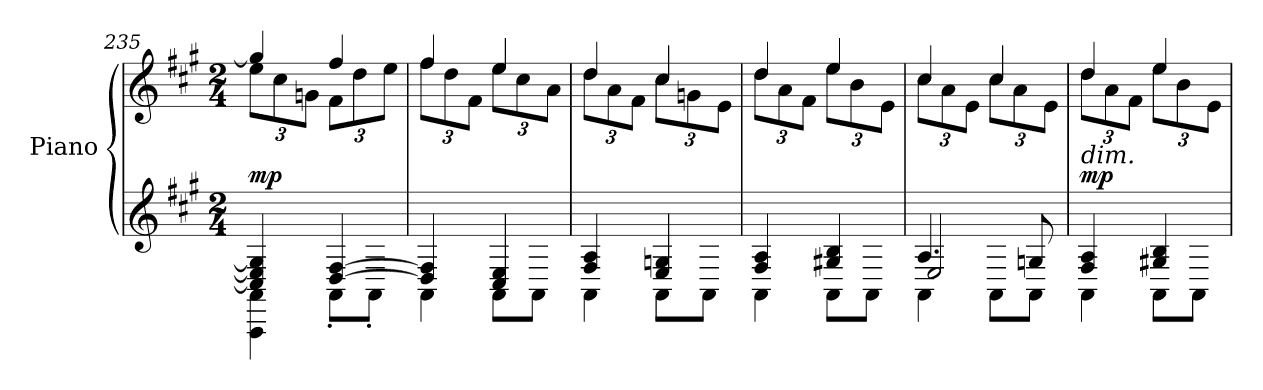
**kern	**kern	**dynam
*part1	*part1	*part1
*staff2	*staff1	*staff1/2
*I"Piano	*	*
*I'Pno	*	*
*clefG2	*clefG2	*
*k[f#c#g#]	*k[f#c#g#]	*
*M2/4	*M2/4	*
=235	=235	=235
*^	*^	*
*	*	*	*Xbrackettup	*
!	!	!	!	!LO:DY:a=2
4C#/] 4E/] 4G/]	4AAA\ 4AA\	4gg/]	12ee\L	mp
.	.	.	12cc#\	.
.	.	.	12gn\J	.
[4D/ [4F#/	8AA'\L	4ff#/	12f#\L	.
.	.	.	12dd\	.
.	8AA'\J	.	.	.
.	.	.	12ee\J	.
=236	=236	=236	=236	=236
4D/] 4F#/]	4AA\	4ff#/	12ff#\L	.
.	.	.	12dd\	.
.	.	.	12f#\J	.
4C#/ 4E/	8AA\L	4ee/	12ee\L	.
.	.	.	12cc#\	.
.	8AA\J	.	.	.
.	.	.	12a\J	.
!!LO:LB:g=z	!!
=237	=237	=237	=237	=237
4F#/ 4A/	4AA\	4dd/	12dd\L	.
.	.	.	12a\	.
.	.	.	12f#\J	.
4E/ 4Gn/	8AA\L	4cc#/	12cc#\L	.
.	.	.	12gn\	.
.	8AA\J	.	.	.
.	.	.	12e\J	.
=238	=238	=238	=238	=238
4F#/ 4A/	4AA\	4dd/	12dd\L	.
.	.	.	12a\	.
.	.	.	12f#\J	.
4G#X/ 4B/	8AA\L	4ee/	12ee\L	.
.	.	.	12b\	.
.	8AA\J	.	.	.
.	.	.	12e\J	.
=239	=239	=239	=239	=239
*	*^	*	*	*
4.A/	4AA\	2E/	4cc#/	12cc#\L	.
.	.	.	.	12a\	.
.	.	.	.	12e\J	.
.	8AA\L	.	4cc#/	12cc#\L	.
.	.	.	.	12a\	.
8Gn/	8AA\J	.	.	.	.
.	.	.	.	12e\J	.
*	*v	*v	*	*	*
=240	=240	=240	=240	=240
!LO:TX:a:i:t=dim.	!	!	!	!
!	!	!	!	!LO:DY:a=2
4F#/ 4A/	4AA\	4dd/	12dd\L	mp
.	.	.	12a\	.
.	.	.	12f#\J	.
4G#X/ 4B/	8AA\L	4ee/	12ee\L	.
.	.	.	12b\	.
.	8AA\J	.	.	.
.	.	.	12e\J	.
*v	*v	*	*	*
*	*v	*v	*
=	=	=
*-	*-	*-
